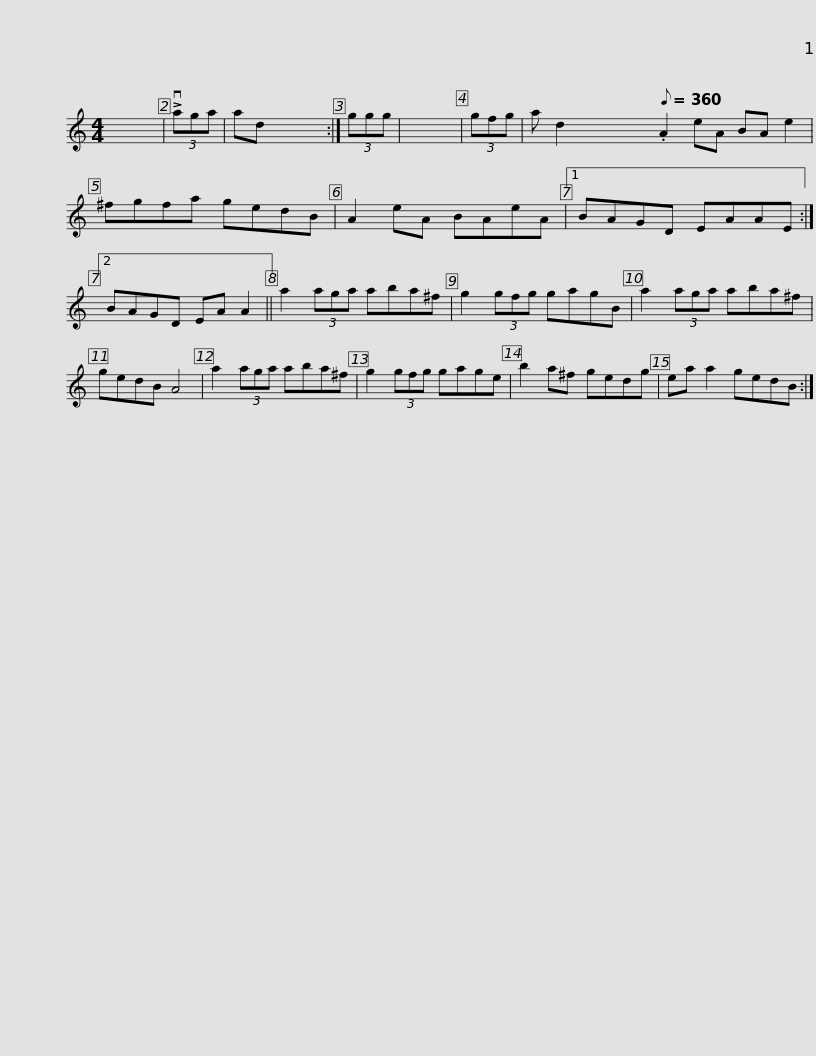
X:1
L:1/8
M:4/4
I:linebreak $
K:C
V:1 treble
V:1
 x8 | (3!>!vaga | ad x8 :| (3ggg- | x8 | %5
 (3gfg | a d2 x8[Q:1/8=360] .A2 eA BA e2 | ^fgfa gedB | A2 eA BAeA |1$ BAGD EAAE :|2 %10
 BAGD EA A2 || a2 (3aga aba^f | g2 (3gfg gagB | a2 (3aga aba^f |$ gedB A4 | %15
 a2 (3aga aba^f | g2 (3gfg gage | b2 a^f gedg | ea a2 gedB :| %19
